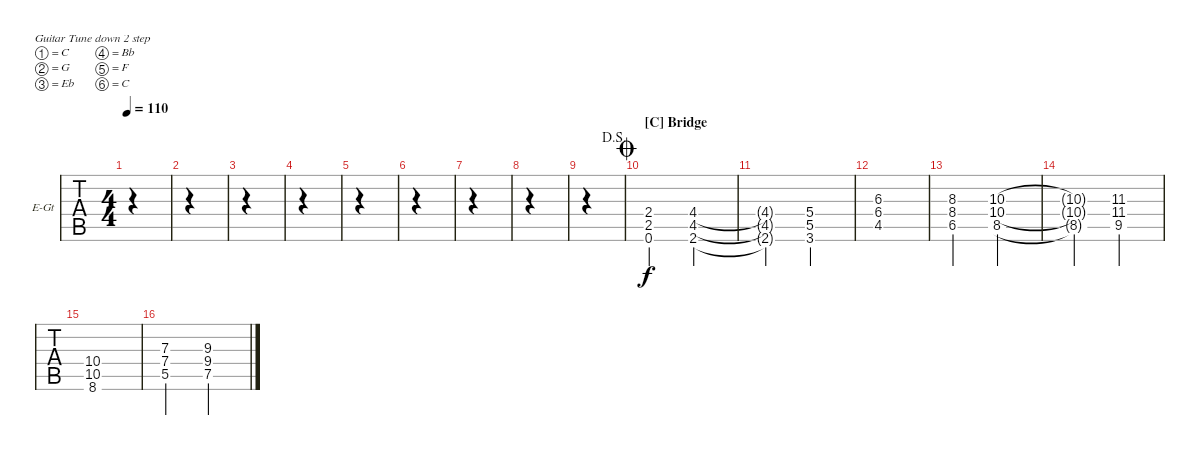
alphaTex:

\defaultSystemsLayout 4
\bracketExtendMode groupsimilarinstruments
\firstSystemTrackNameOrientation horizontal
\otherSystemsTrackNameOrientation horizontal
\track ("Rhythm" "E-Gt") {instrument distortionguitar}
\staff {tabs}
\tuning (C4 G3 Eb3 Bb2 F2 C2)
\ts (4 4)
\tempo 110
\clef g2
\ks cminor
|
|
|
|
|
|
|
|
\jump dalsegno
|
\section ("C" "Bridge")
\jump coda
(0.6 2.5 2.4).2{dy f} (2.6 4.5 4.4).2 |
(4.4{t} 4.5{t} 2.6{t}).2 (3.6 5.5 5.4).2 |
(4.5 6.4 6.3).1 |
(6.5 8.4 8.3).2 (8.5 10.4 10.3).2 |
(8.5{t} 10.4{t} 10.3{t}).2 (9.5 11.3 11.4).2 |
(8.6 10.5 10.4).1 |
(5.5 7.4 7.3).2 (7.5 9.4 9.3).2
